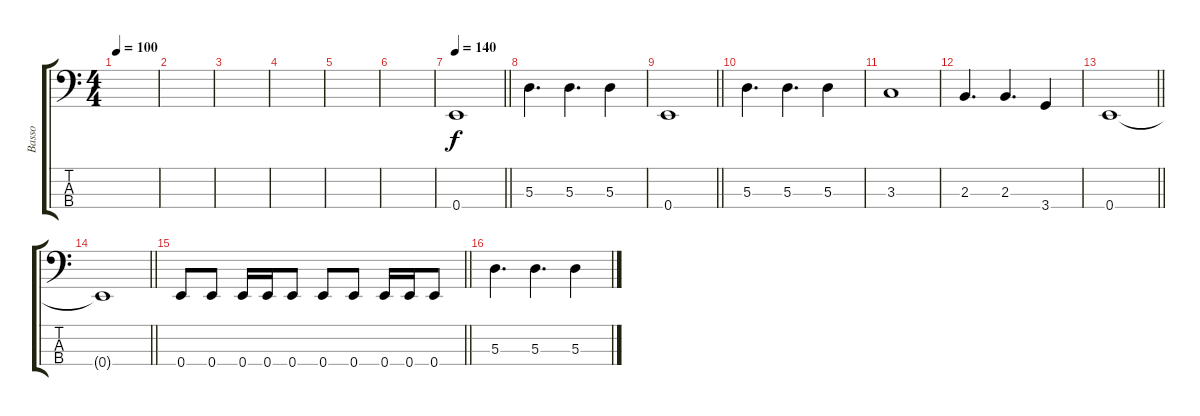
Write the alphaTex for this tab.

\track ("Basso" "Basso") {instrument electricbassfinger}
\staff {score tabs}
\tuning (G2 D2 A1 E1) {hide}
\ts (4 4)
\tempo 100
\clef f4
\ks c
|
|
|
|
|
|
\tempo 140
\barLineRight lightlight
0.4.1 |
5.3.4{d} 5.3.4{d} 5.3.4 |
\barLineRight lightlight
0.4.1 |
5.3.4{d} 5.3.4{d} 5.3.4 |
3.3.1 |
2.3.4{d} 2.3.4{d} 3.4.4 |
\barLineRight lightlight
0.4.1 |
\barLineRight lightlight
0.4{t}.1 |
\barLineRight lightlight
0.4.8 0.4.8 0.4.16 0.4.16 0.4.8 0.4.8 0.4.8 0.4.16 0.4.16 0.4.8 |
5.3.4{d} 5.3.4{d} 5.3.4
